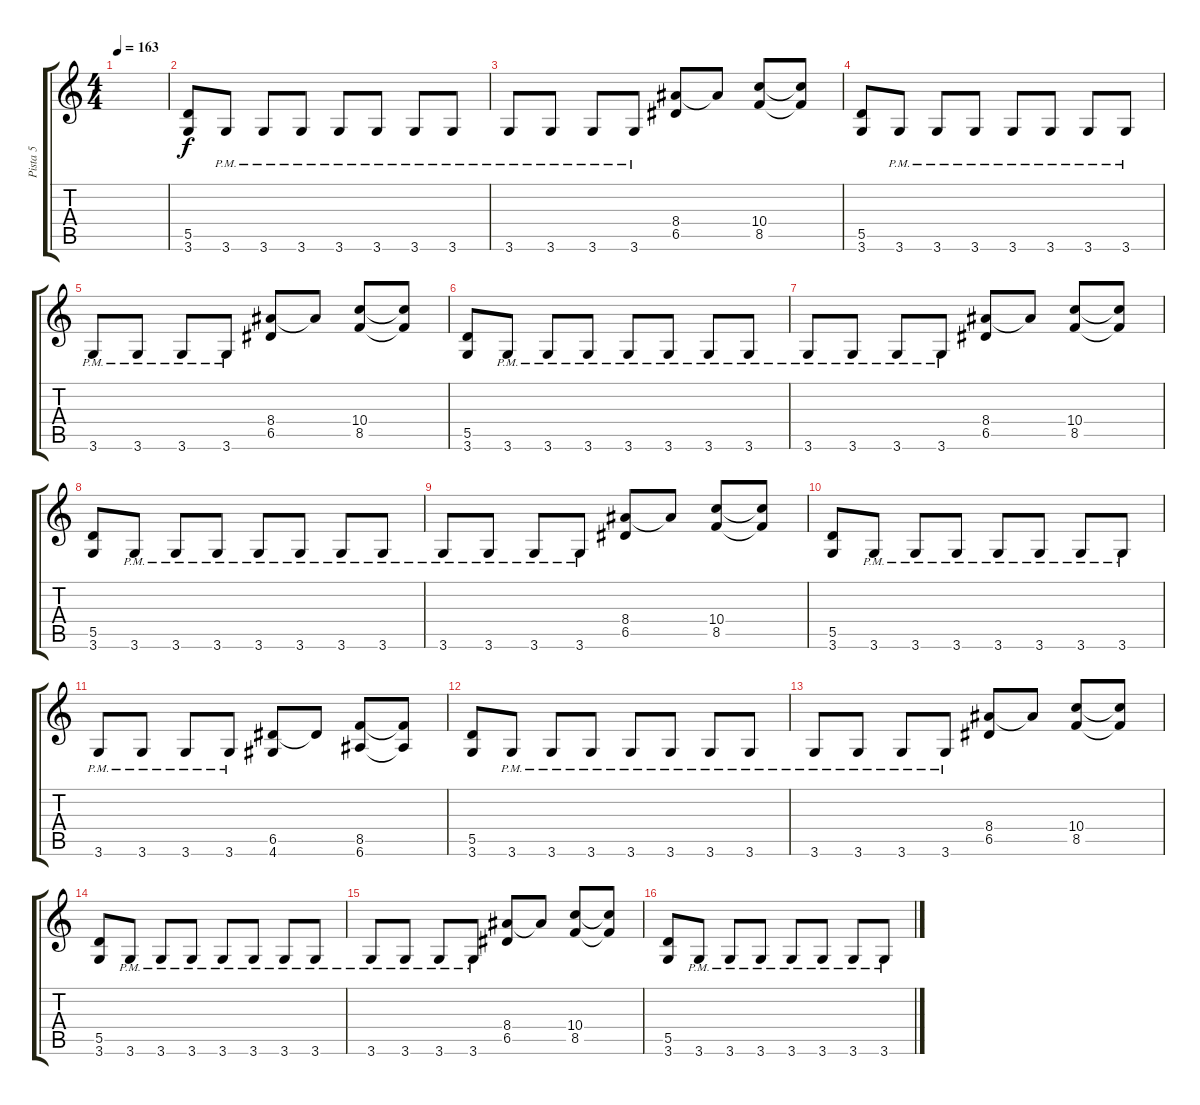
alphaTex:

\track ("Pista 5" "Pista 5") {instrument distortionguitar}
\staff {score tabs}
\tuning (E4 B3 G3 D3 A2 E2) {hide}
\ts (4 4)
\tempo 163
\clef g2
\ks c
|
(5.5 3.6).8 3.6{pm}.8 3.6{pm}.8 3.6{pm}.8 3.6{pm}.8 3.6{pm}.8 3.6{pm}.8 3.6{pm}.8 |
3.6{pm}.8 3.6{pm}.8 3.6{pm}.8 3.6{pm}.8 (8.4 6.5).8 8.4{t}.8 (10.4 8.5).8 (10.4{t} 8.5{t}).8 |
(5.5 3.6).8 3.6{pm}.8 3.6{pm}.8 3.6{pm}.8 3.6{pm}.8 3.6{pm}.8 3.6{pm}.8 3.6{pm}.8 |
3.6{pm}.8 3.6{pm}.8 3.6{pm}.8 3.6{pm}.8 (8.4 6.5).8 8.4{t}.8 (10.4 8.5).8 (10.4{t} 8.5{t}).8 |
(5.5 3.6).8 3.6{pm}.8 3.6{pm}.8 3.6{pm}.8 3.6{pm}.8 3.6{pm}.8 3.6{pm}.8 3.6{pm}.8 |
3.6{pm}.8 3.6{pm}.8 3.6{pm}.8 3.6{pm}.8 (8.4 6.5).8 8.4{t}.8 (10.4 8.5).8 (10.4{t} 8.5{t}).8 |
(5.5 3.6).8 3.6{pm}.8 3.6{pm}.8 3.6{pm}.8 3.6{pm}.8 3.6{pm}.8 3.6{pm}.8 3.6{pm}.8 |
3.6{pm}.8 3.6{pm}.8 3.6{pm}.8 3.6{pm}.8 (8.4 6.5).8 8.4{t}.8 (10.4 8.5).8 (10.4{t} 8.5{t}).8 |
(5.5 3.6).8 3.6{pm}.8 3.6{pm}.8 3.6{pm}.8 3.6{pm}.8 3.6{pm}.8 3.6{pm}.8 3.6{pm}.8 |
3.6{pm}.8 3.6{pm}.8 3.6{pm}.8 3.6{pm}.8 (6.5 4.6).8 6.5{t}.8 (8.5 6.6).8 (8.5{t} 6.6{t}).8 |
(5.5 3.6).8 3.6{pm}.8 3.6{pm}.8 3.6{pm}.8 3.6{pm}.8 3.6{pm}.8 3.6{pm}.8 3.6{pm}.8 |
3.6{pm}.8 3.6{pm}.8 3.6{pm}.8 3.6{pm}.8 (8.4 6.5).8 8.4{t}.8 (10.4 8.5).8 (10.4{t} 8.5{t}).8 |
(5.5 3.6).8 3.6{pm}.8 3.6{pm}.8 3.6{pm}.8 3.6{pm}.8 3.6{pm}.8 3.6{pm}.8 3.6{pm}.8 |
3.6{pm}.8 3.6{pm}.8 3.6{pm}.8 3.6{pm}.8 (8.4 6.5).8 8.4{t}.8 (10.4 8.5).8 (10.4{t} 8.5{t}).8 |
(5.5 3.6).8 3.6{pm}.8 3.6{pm}.8 3.6{pm}.8 3.6{pm}.8 3.6{pm}.8 3.6{pm}.8 3.6{pm}.8
